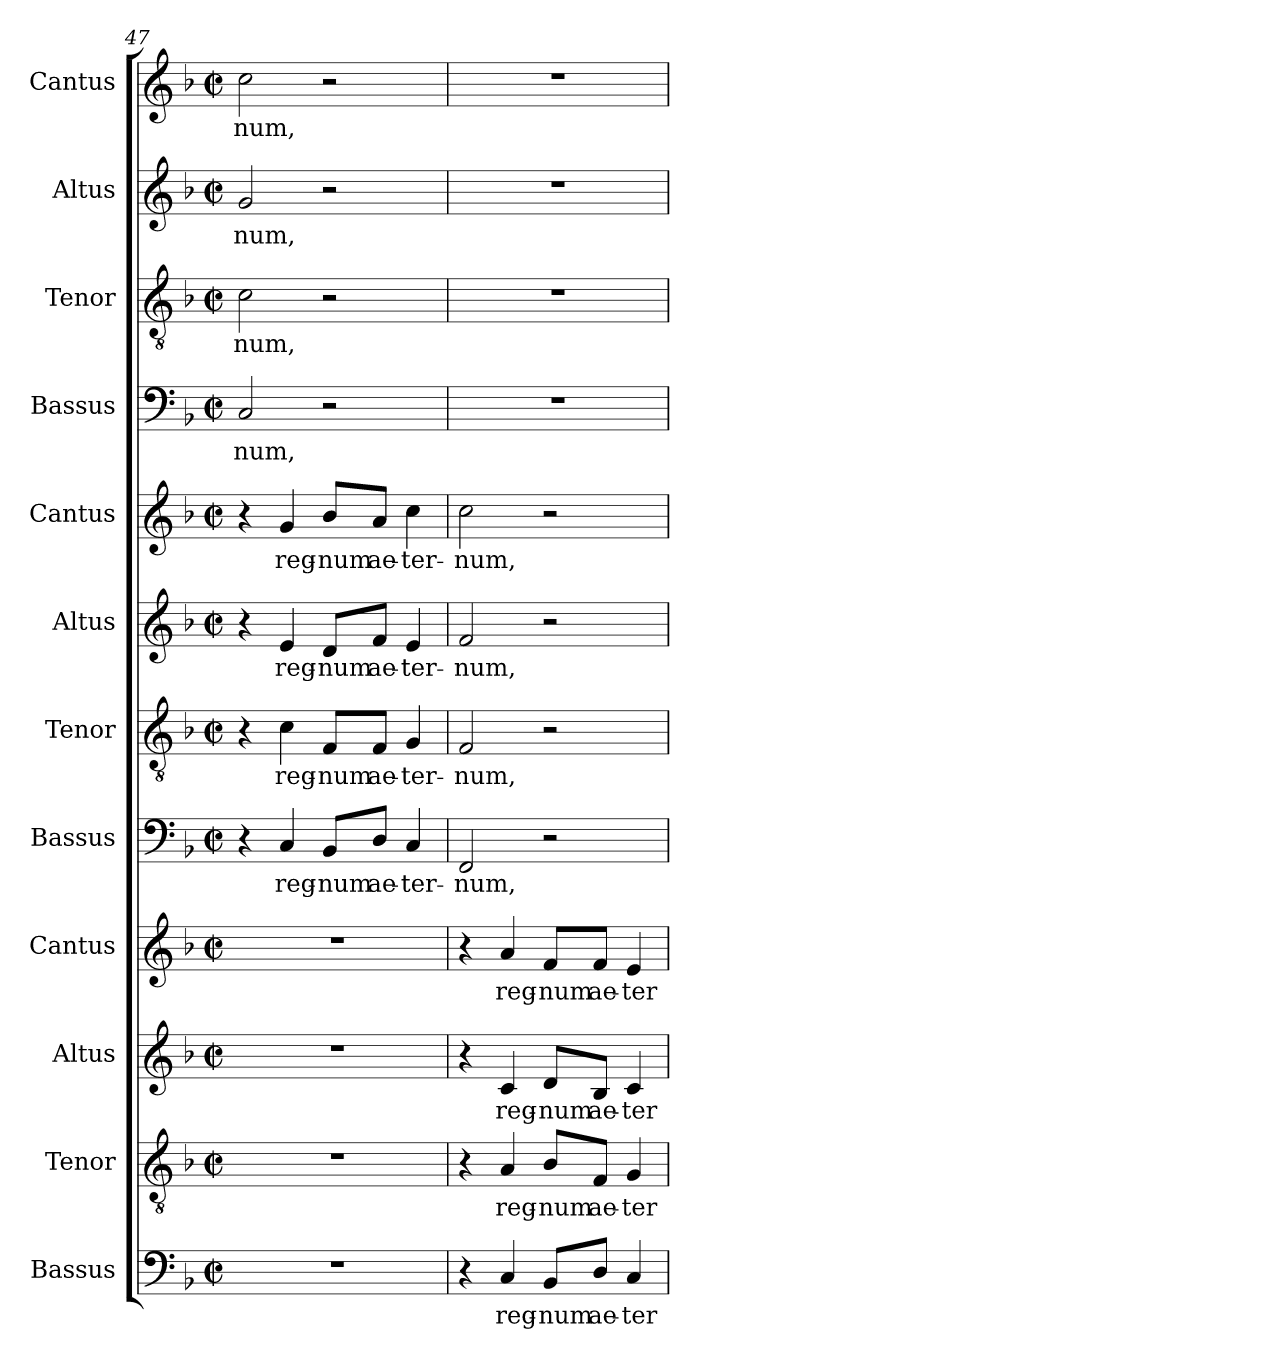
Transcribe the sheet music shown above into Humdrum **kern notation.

**kern	**text	**kern	**text	**kern	**text	**kern	**text	**kern	**text	**kern	**text	**kern	**text	**kern	**text	**kern	**text	**kern	**text	**kern	**text	**kern	**text
*part12	*part12	*part11	*part11	*part10	*part10	*part9	*part9	*part8	*part8	*part7	*part7	*part6	*part6	*part5	*part5	*part4	*part4	*part3	*part3	*part2	*part2	*part1	*part1
*staff12	*staff12	*staff11	*staff11	*staff10	*staff10	*staff9	*staff9	*staff8	*staff8	*staff7	*staff7	*staff6	*staff6	*staff5	*staff5	*staff4	*staff4	*staff3	*staff3	*staff2	*staff2	*staff1	*staff1
*I"Bassus	*	*I"Tenor	*	*I"Altus	*	*I"Cantus	*	*I"Bassus	*	*I"Tenor	*	*I"Altus	*	*I"Cantus	*	*I"Bassus	*	*I"Tenor	*	*I"Altus	*	*I"Cantus	*
*I'B.	*	*I'T.	*	*I'A.	*	*	*	*I'B.	*	*I'T.	*	*I'A.	*	*	*	*I'B.	*	*I'T.	*	*I'A.	*	*	*
*clefF4	*	*clefGv2	*	*clefG2	*	*clefG2	*	*clefF4	*	*clefGv2	*	*clefG2	*	*clefG2	*	*clefF4	*	*clefGv2	*	*clefG2	*	*clefG2	*
*	*	*ITrd7c12	*	*	*	*	*	*	*	*ITrd7c12	*	*	*	*	*	*	*	*ITrd7c12	*	*	*	*	*
*k[b-]	*	*k[b-]	*	*k[b-]	*	*k[b-]	*	*k[b-]	*	*k[b-]	*	*k[b-]	*	*k[b-]	*	*k[b-]	*	*k[b-]	*	*k[b-]	*	*k[b-]	*
*F:	*	*F:	*	*F:	*	*F:	*	*F:	*	*F:	*	*F:	*	*F:	*	*F:	*	*F:	*	*F:	*	*F:	*
*M2/2	*	*M2/2	*	*M2/2	*	*M2/2	*	*M2/2	*	*M2/2	*	*M2/2	*	*M2/2	*	*M2/2	*	*M2/2	*	*M2/2	*	*M2/2	*
*met(c|)	*	*met(c|)	*	*met(c|)	*	*met(c|)	*	*met(c|)	*	*met(c|)	*	*met(c|)	*	*met(c|)	*	*met(c|)	*	*met(c|)	*	*met(c|)	*	*met(c|)	*
=47	=47	=47	=47	=47	=47	=47	=47	=47	=47	=47	=47	=47	=47	=47	=47	=47	=47	=47	=47	=47	=47	=47	=47
!	!	!	!	!	!	!	!	!	!	!	!	!	!	!	!	!	!LO:LY:b:color=#000000	!	!	!	!	!	!
!	!	!	!	!	!	!	!	!	!	!	!	!	!	!	!	!	!	!	!LO:LY:b:color=#000000	!	!	!	!
!	!	!	!	!	!	!	!	!	!	!	!	!	!	!	!	!	!	!	!	!	!LO:LY:b:color=#000000	!	!
!	!	!	!	!	!	!	!	!	!	!	!	!	!	!	!	!	!	!	!	!	!	!	!LO:LY:b:color=#000000
1r	.	1r	.	1r	.	1r	.	4r	.	4r	.	4r	.	4r	.	2Ci/	-num,	2Ci\	-num,	2gi/	-num,	2cci\	-num,
!	!	!	!	!	!	!	!	!	!LO:LY:b:color=#000000	!	!	!	!	!	!	!	!	!	!	!	!	!	!
!	!	!	!	!	!	!	!	!	!	!	!LO:LY:b:color=#000000	!	!	!	!	!	!	!	!	!	!	!	!
!	!	!	!	!	!	!	!	!	!	!	!	!	!LO:LY:b:color=#000000	!	!	!	!	!	!	!	!	!	!
!	!	!	!	!	!	!	!	!	!	!	!	!	!	!	!LO:LY:b:color=#000000	!	!	!	!	!	!	!	!
.	.	.	.	.	.	.	.	4Ci/	reg-	4Ci\	reg-	4ei/	reg-	4gi/	reg-	.	.	.	.	.	.	.	.
!	!	!	!	!	!	!	!	!	!LO:LY:b:color=#000000	!	!	!	!	!	!	!	!	!	!	!	!	!	!
!	!	!	!	!	!	!	!	!	!	!	!LO:LY:b:color=#000000	!	!	!	!	!	!	!	!	!	!	!	!
!	!	!	!	!	!	!	!	!	!	!	!	!	!LO:LY:b:color=#000000	!	!	!	!	!	!	!	!	!	!
!	!	!	!	!	!	!	!	!	!	!	!	!	!	!	!LO:LY:b:color=#000000	!	!	!	!	!	!	!	!
.	.	.	.	.	.	.	.	8BB-i/L	-num	8FFi/L	-num	8di/L	-num	8b-i/L	-num	2r	.	2r	.	2r	.	2r	.
!	!	!	!	!	!	!	!	!	!LO:LY:b:color=#000000	!	!	!	!	!	!	!	!	!	!	!	!	!	!
!	!	!	!	!	!	!	!	!	!	!	!LO:LY:b:color=#000000	!	!	!	!	!	!	!	!	!	!	!	!
!	!	!	!	!	!	!	!	!	!	!	!	!	!LO:LY:b:color=#000000	!	!	!	!	!	!	!	!	!	!
!	!	!	!	!	!	!	!	!	!	!	!	!	!	!	!LO:LY:b:color=#000000	!	!	!	!	!	!	!	!
.	.	.	.	.	.	.	.	8Di/J	ae-	8FFi/J	ae-	8fi/J	ae-	8ai/J	ae-	.	.	.	.	.	.	.	.
!	!	!	!	!	!	!	!	!	!LO:LY:b:color=#000000	!	!	!	!	!	!	!	!	!	!	!	!	!	!
!	!	!	!	!	!	!	!	!	!	!	!LO:LY:b:color=#000000	!	!	!	!	!	!	!	!	!	!	!	!
!	!	!	!	!	!	!	!	!	!	!	!	!	!LO:LY:b:color=#000000	!	!	!	!	!	!	!	!	!	!
!	!	!	!	!	!	!	!	!	!	!	!	!	!	!	!LO:LY:b:color=#000000	!	!	!	!	!	!	!	!
.	.	.	.	.	.	.	.	4Ci/	-ter-	4GGi/	-ter-	4ei/	-ter-	4cci\	-ter-	.	.	.	.	.	.	.	.
=48	=48	=48	=48	=48	=48	=48	=48	=48	=48	=48	=48	=48	=48	=48	=48	=48	=48	=48	=48	=48	=48	=48	=48
!	!	!	!	!	!	!	!	!	!LO:LY:b:color=#000000	!	!	!	!	!	!	!	!	!	!	!	!	!	!
!	!	!	!	!	!	!	!	!	!	!	!LO:LY:b:color=#000000	!	!	!	!	!	!	!	!	!	!	!	!
!	!	!	!	!	!	!	!	!	!	!	!	!	!LO:LY:b:color=#000000	!	!	!	!	!	!	!	!	!	!
!	!	!	!	!	!	!	!	!	!	!	!	!	!	!	!LO:LY:b:color=#000000	!	!	!	!	!	!	!	!
4r	.	4r	.	4r	.	4r	.	2FFi/	-num,	2FFi/	-num,	2fi/	-num,	2cci\	-num,	1r	.	1r	.	1r	.	1r	.
!	!LO:LY:b:color=#000000	!	!	!	!	!	!	!	!	!	!	!	!	!	!	!	!	!	!	!	!	!	!
!	!	!	!LO:LY:b:color=#000000	!	!	!	!	!	!	!	!	!	!	!	!	!	!	!	!	!	!	!	!
!	!	!	!	!	!LO:LY:b:color=#000000	!	!	!	!	!	!	!	!	!	!	!	!	!	!	!	!	!	!
!	!	!	!	!	!	!	!LO:LY:b:color=#000000	!	!	!	!	!	!	!	!	!	!	!	!	!	!	!	!
4Ci/	reg-	4AAi/	reg-	4ci/	reg-	4ai/	reg-	.	.	.	.	.	.	.	.	.	.	.	.	.	.	.	.
!	!LO:LY:b:color=#000000	!	!	!	!	!	!	!	!	!	!	!	!	!	!	!	!	!	!	!	!	!	!
!	!	!	!LO:LY:b:color=#000000	!	!	!	!	!	!	!	!	!	!	!	!	!	!	!	!	!	!	!	!
!	!	!	!	!	!LO:LY:b:color=#000000	!	!	!	!	!	!	!	!	!	!	!	!	!	!	!	!	!	!
!	!	!	!	!	!	!	!LO:LY:b:color=#000000	!	!	!	!	!	!	!	!	!	!	!	!	!	!	!	!
8BB-i/L	-num	8BB-i/L	-num	8di/L	-num	8fi/L	-num	2r	.	2r	.	2r	.	2r	.	.	.	.	.	.	.	.	.
!	!LO:LY:b:color=#000000	!	!	!	!	!	!	!	!	!	!	!	!	!	!	!	!	!	!	!	!	!	!
!	!	!	!LO:LY:b:color=#000000	!	!	!	!	!	!	!	!	!	!	!	!	!	!	!	!	!	!	!	!
!	!	!	!	!	!LO:LY:b:color=#000000	!	!	!	!	!	!	!	!	!	!	!	!	!	!	!	!	!	!
!	!	!	!	!	!	!	!LO:LY:b:color=#000000	!	!	!	!	!	!	!	!	!	!	!	!	!	!	!	!
8Di/J	ae-	8FFi/J	ae-	8B-i/J	ae-	8fi/J	ae-	.	.	.	.	.	.	.	.	.	.	.	.	.	.	.	.
!	!LO:LY:b:color=#000000	!	!	!	!	!	!	!	!	!	!	!	!	!	!	!	!	!	!	!	!	!	!
!	!	!	!LO:LY:b:color=#000000	!	!	!	!	!	!	!	!	!	!	!	!	!	!	!	!	!	!	!	!
!	!	!	!	!	!LO:LY:b:color=#000000	!	!	!	!	!	!	!	!	!	!	!	!	!	!	!	!	!	!
!	!	!	!	!	!	!	!LO:LY:b:color=#000000	!	!	!	!	!	!	!	!	!	!	!	!	!	!	!	!
4Ci/	-ter-	4GGi/	-ter-	4ci/	-ter-	4ei/	-ter-	.	.	.	.	.	.	.	.	.	.	.	.	.	.	.	.
=	=	=	=	=	=	=	=	=	=	=	=	=	=	=	=	=	=	=	=	=	=	=	=
*-	*-	*-	*-	*-	*-	*-	*-	*-	*-	*-	*-	*-	*-	*-	*-	*-	*-	*-	*-	*-	*-	*-	*-
